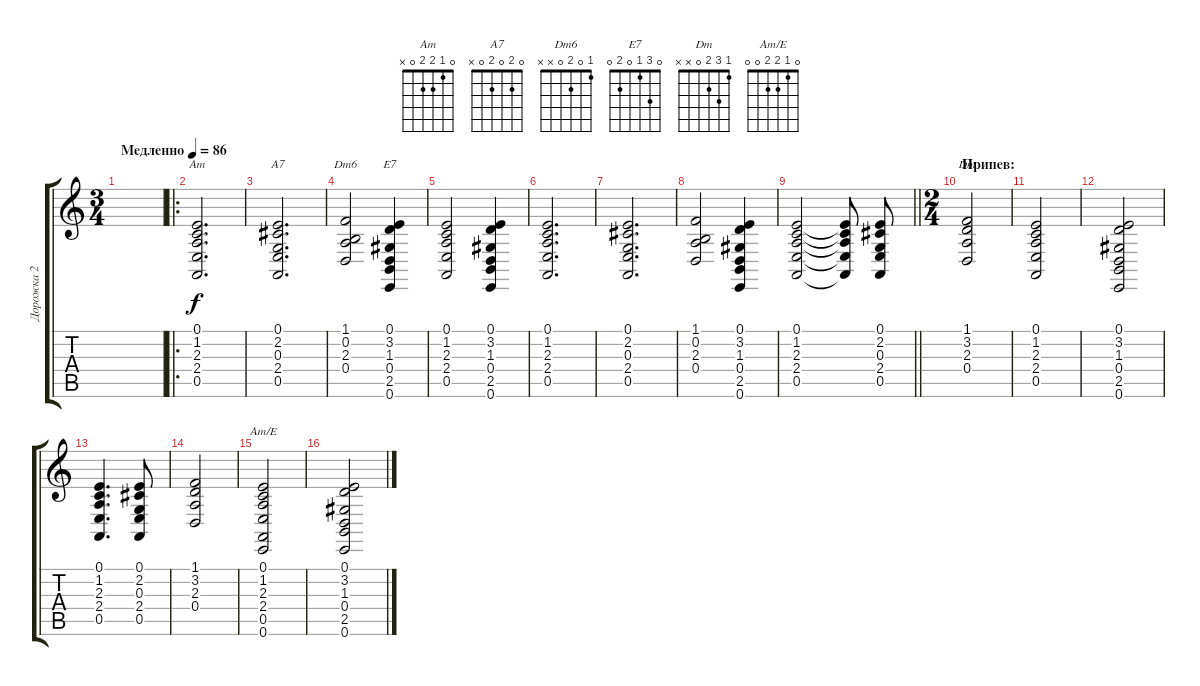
\track ("Дорожка 2" "Дорожка 2") {instrument stringensemble1}
\staff {score tabs}
\tuning (E4 B3 G3 D3 A2 E2) {hide}
\chord ("Am" 0 1 2 2 0 x)
\chord ("A7" 0 2 0 2 0 x)
\chord ("Dm6" 1 0 2 0 x x)
\chord ("E7" 0 3 1 0 2 0)
\chord ("Dm" 1 3 2 0 x x)
\chord ("Am/E" 0 1 2 2 0 0)
\ts (3 4)
\tempo (86 "Медленно")
\clef g2
\ks c
|
\ro
(0.1 1.2 2.3 2.4 0.5).2{d ch "Am"} |
(0.1 2.2 0.3 2.4 0.5).2{d ch "A7"} |
(1.1 0.2 2.3 0.4).2{ch "Dm6"} (0.1 3.2 1.3 0.4 2.5 0.6).4{ch "E7"} |
(0.1 1.2 2.3 2.4 0.5).2 (0.1 3.2 1.3 0.4 2.5 0.6).4 |
(0.1 1.2 2.3 2.4 0.5).2{d} |
(0.1 2.2 0.3 2.4 0.5).2{d} |
(1.1 0.2 2.3 0.4).2 (0.1 3.2 1.3 0.4 2.5 0.6).4 |
\barLineRight lightlight
(0.1 1.2 2.3 2.4 0.5).2 (0.1{t} 1.2{t} 2.3{t} 2.4{t} 0.5{t}).8{beam split} (0.1 2.2 0.3 2.4 0.5).8 |
\ts (2 4)
\section ("" "Припев:")
(1.1 3.2 2.3 0.4).2{ch "Dm"} |
(0.1 1.2 2.3 2.4 0.5).2 |
(0.1 3.2 1.3 0.4 2.5 0.6).2 |
(0.1 1.2 2.3 2.4 0.5).4{d beam split} (0.1 2.2 0.3 2.4 0.5).8 |
(1.1 3.2 2.3 0.4).2 |
(0.1 1.2 2.3 2.4 0.5 0.6).2{ch "Am/E"} |
(0.1 3.2 1.3 0.4 2.5 0.6).2
